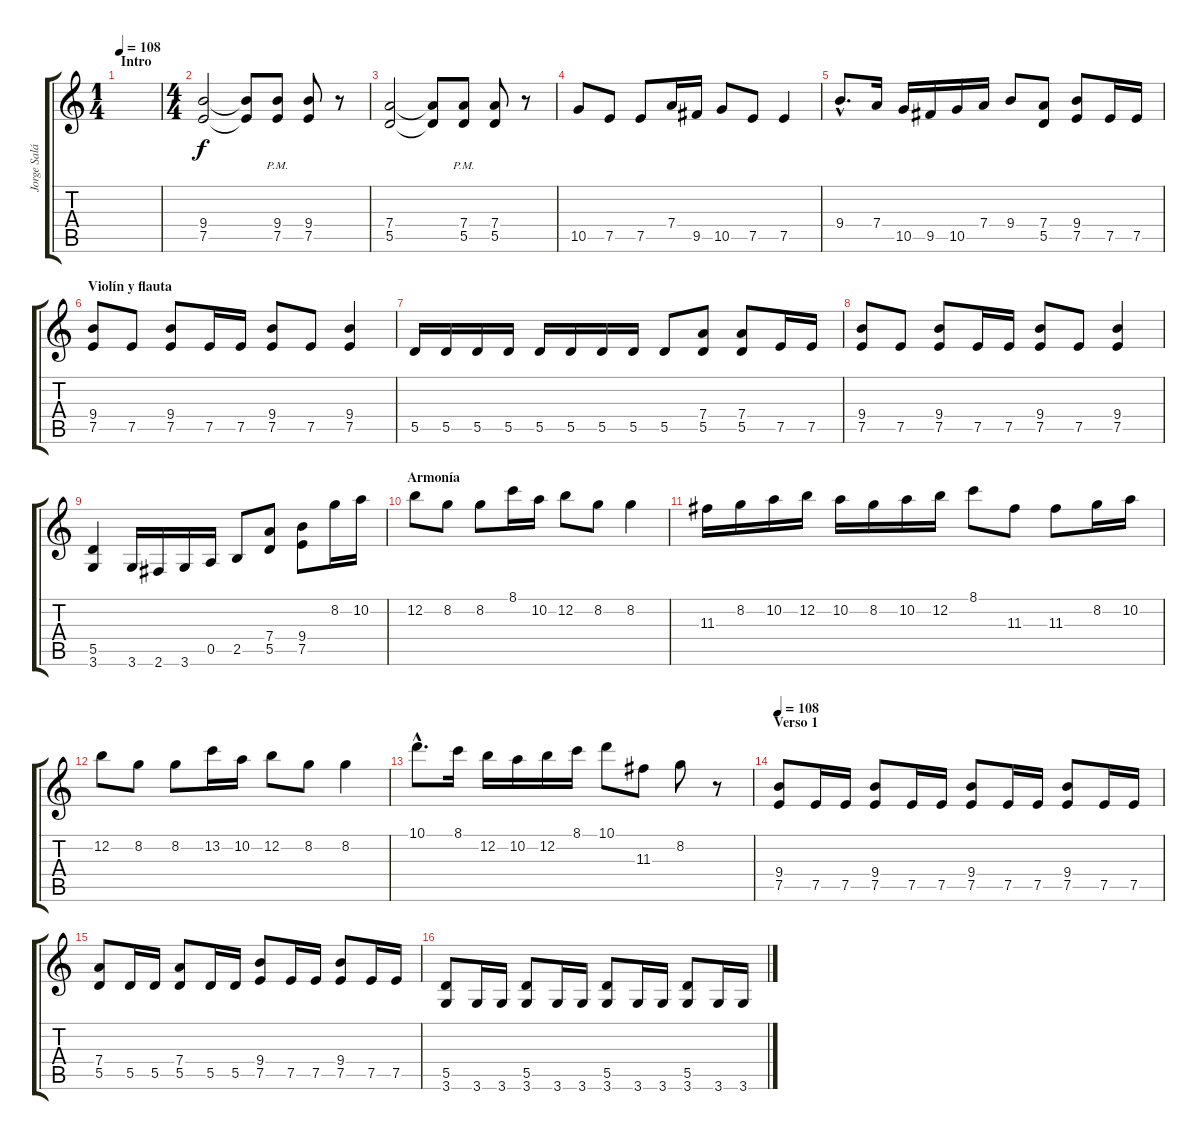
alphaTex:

\track ("Jorge Salán" "Jorge Salá") {instrument distortionguitar}
\staff {score tabs}
\tuning (E4 B3 G3 D3 A2 E2) {hide}
\ts (1 4)
\section ("" "Intro")
\tempo 108
\clef g2
\ks c
|
\ts (4 4)
(9.4 7.5).2{volume 8} (9.4{t} 7.5{t}).8 (9.4{pm} 7.5{pm}).8 (9.4 7.5).8 r.8 |
(7.4 5.5).2 (7.4{t} 5.5{t}).8 (7.4{pm} 5.5{pm}).8 (7.4 5.5).8 r.8 |
10.5.8{volume 12} 7.5.8 7.5.8 7.4.16 9.5.16 10.5.8 7.5.8 7.5.4 |
9.4{hac}.8{d} 7.4.16 10.5.16 9.5.16 10.5.16 7.4.16 9.4.8 (7.4 5.5).8 (9.4 7.5).8 7.5.16{volume 11} 7.5.16 |
\section ("" "Violín y flauta")
(9.4 7.5).8 7.5.8 (9.4 7.5).8 7.5.16 7.5.16 (9.4 7.5).8 7.5.8 (9.4 7.5).4 |
5.5.16 5.5.16 5.5.16 5.5.16 5.5.16 5.5.16 5.5.16 5.5.16 5.5.8 (7.4 5.5).8 (7.4 5.5).8 7.5.16 7.5.16 |
(9.4 7.5).8 7.5.8 (9.4 7.5).8 7.5.16 7.5.16 (9.4 7.5).8 7.5.8 (9.4 7.5).4 |
(5.5 3.6).4 3.6.16 2.6.16 3.6.16 0.5.16 2.5.8 (7.4 5.5).8 (9.4 7.5).8 8.2.16{volume 12 balance 14} 10.2.16 |
\section ("" "Armonía")
12.2.8 8.2.8 8.2.8 8.1.16 10.2.16 12.2.8 8.2.8 8.2.4 |
11.3.16 8.2.16 10.2.16 12.2.16 10.2.16 8.2.16 10.2.16 12.2.16 8.1.8 11.3.8 11.3.8 8.2.16 10.2.16 |
12.2.8 8.2.8 8.2.8 13.2.16 10.2.16 12.2.8 8.2.8 8.2.4 |
10.1{hac}.8{d} 8.1.16 12.2.16 10.2.16 12.2.16 8.1.16 10.1.8 11.3.8 8.2.8 r.8 |
\section ("" "Verso 1")
\tempo 108
(9.4 7.5).8{volume 11} 7.5.16 7.5.16 (9.4 7.5).8 7.5.16 7.5.16 (9.4 7.5).8 7.5.16 7.5.16 (9.4 7.5).8 7.5.16 7.5.16 |
(7.4 5.5).8 5.5.16 5.5.16 (7.4 5.5).8 5.5.16 5.5.16 (9.4 7.5).8 7.5.16 7.5.16 (9.4 7.5).8 7.5.16 7.5.16 |
(5.5 3.6).8 3.6.16 3.6.16 (5.5 3.6).8 3.6.16 3.6.16 (5.5 3.6).8 3.6.16 3.6.16 (5.5 3.6).8 3.6.16 3.6.16
